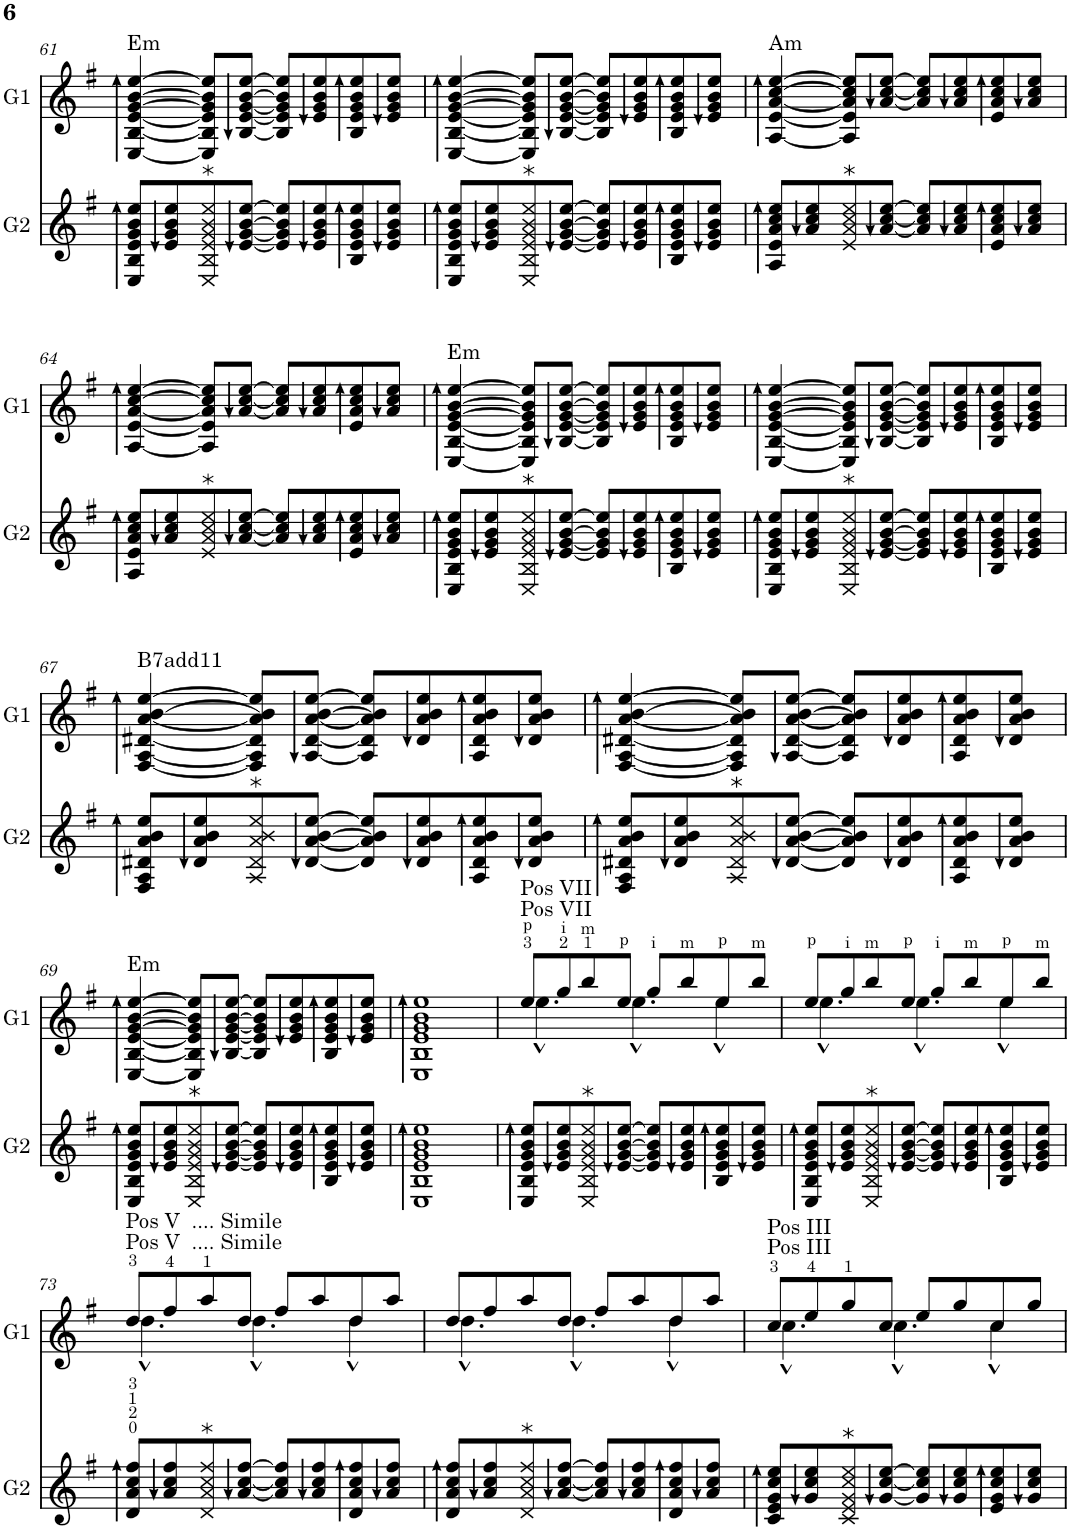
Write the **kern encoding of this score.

**kern	**kern
*part2	*part1
*staff2	*staff1
*I"G2	*I"G1
*I'G2	*I'G1
!!LO:PB:g=z
*clefG2	*clefG2
*Trd7c12	*Trd7c12
*k[f#]	*k[f#]
*M4/4	*M4/4
=61	=61
!	!LO:TX:a:t=Em
8E/ 8B/ 8e/ 8g/ 8b/ 8ee/L	[4E/ [4B/ [4e/ [4g/ [4b/ [4ee/
8e/ 8g/ 8b/ 8ee/	.
8E/ 8B/ 8e/ 8g/ 8b/ 8ee/	8E/] 8B/] 8e/] 8g/] 8b/] 8ee/]L
[8e/ [8g/ [8b/ [8ee/J	[8B/ [8e/ [8g/ [8b/ [8ee/J
8e/] 8g/] 8b/] 8ee/]L	8B/] 8e/] 8g/] 8b/] 8ee/]L
8e/ 8g/ 8b/ 8ee/	8e/ 8g/ 8b/ 8ee/
8B/ 8e/ 8g/ 8b/ 8ee/	8B/ 8e/ 8g/ 8b/ 8ee/
8e/ 8g/ 8b/ 8ee/J	8e/ 8g/ 8b/ 8ee/J
=62	=62
8E/ 8B/ 8e/ 8g/ 8b/ 8ee/L	[4E/ [4B/ [4e/ [4g/ [4b/ [4ee/
8e/ 8g/ 8b/ 8ee/	.
8E/ 8B/ 8e/ 8g/ 8b/ 8ee/	8E/] 8B/] 8e/] 8g/] 8b/] 8ee/]L
[8e/ [8g/ [8b/ [8ee/J	[8B/ [8e/ [8g/ [8b/ [8ee/J
8e/] 8g/] 8b/] 8ee/]L	8B/] 8e/] 8g/] 8b/] 8ee/]L
8e/ 8g/ 8b/ 8ee/	8e/ 8g/ 8b/ 8ee/
8B/ 8e/ 8g/ 8b/ 8ee/	8B/ 8e/ 8g/ 8b/ 8ee/
8e/ 8g/ 8b/ 8ee/J	8e/ 8g/ 8b/ 8ee/J
=63	=63
!	!LO:TX:a:t=Am
8A/ 8e/ 8a/ 8cc/ 8ee/L	[4A/ [4e/ [4a/ [4cc/ [4ee/
8a/ 8cc/ 8ee/	.
8e/ 8a/ 8cc/ 8ee/	8A/] 8e/] 8a/] 8cc/] 8ee/]L
[8a/ [8cc/ [8ee/J	[8a/ [8cc/ [8ee/J
8a/] 8cc/] 8ee/]L	8a/] 8cc/] 8ee/]L
8a/ 8cc/ 8ee/	8a/ 8cc/ 8ee/
8e/ 8a/ 8cc/ 8ee/	8e/ 8a/ 8cc/ 8ee/
8a/ 8cc/ 8ee/J	8a/ 8cc/ 8ee/J
!!LO:LB:g=z
=64	=64
8A/ 8e/ 8a/ 8cc/ 8ee/L	[4A/ [4e/ [4a/ [4cc/ [4ee/
8a/ 8cc/ 8ee/	.
8e/ 8a/ 8cc/ 8ee/	8A/] 8e/] 8a/] 8cc/] 8ee/]L
[8a/ [8cc/ [8ee/J	[8a/ [8cc/ [8ee/J
8a/] 8cc/] 8ee/]L	8a/] 8cc/] 8ee/]L
8a/ 8cc/ 8ee/	8a/ 8cc/ 8ee/
8e/ 8a/ 8cc/ 8ee/	8e/ 8a/ 8cc/ 8ee/
8a/ 8cc/ 8ee/J	8a/ 8cc/ 8ee/J
=65	=65
!	!LO:TX:a:t=Em
8E/ 8B/ 8e/ 8g/ 8b/ 8ee/L	[4E/ [4B/ [4e/ [4g/ [4b/ [4ee/
8e/ 8g/ 8b/ 8ee/	.
8E/ 8B/ 8e/ 8g/ 8b/ 8ee/	8E/] 8B/] 8e/] 8g/] 8b/] 8ee/]L
[8e/ [8g/ [8b/ [8ee/J	[8B/ [8e/ [8g/ [8b/ [8ee/J
8e/] 8g/] 8b/] 8ee/]L	8B/] 8e/] 8g/] 8b/] 8ee/]L
8e/ 8g/ 8b/ 8ee/	8e/ 8g/ 8b/ 8ee/
8B/ 8e/ 8g/ 8b/ 8ee/	8B/ 8e/ 8g/ 8b/ 8ee/
8e/ 8g/ 8b/ 8ee/J	8e/ 8g/ 8b/ 8ee/J
=66	=66
8E/ 8B/ 8e/ 8g/ 8b/ 8ee/L	[4E/ [4B/ [4e/ [4g/ [4b/ [4ee/
8e/ 8g/ 8b/ 8ee/	.
8E/ 8B/ 8e/ 8g/ 8b/ 8ee/	8E/] 8B/] 8e/] 8g/] 8b/] 8ee/]L
[8e/ [8g/ [8b/ [8ee/J	[8B/ [8e/ [8g/ [8b/ [8ee/J
8e/] 8g/] 8b/] 8ee/]L	8B/] 8e/] 8g/] 8b/] 8ee/]L
8e/ 8g/ 8b/ 8ee/	8e/ 8g/ 8b/ 8ee/
8B/ 8e/ 8g/ 8b/ 8ee/	8B/ 8e/ 8g/ 8b/ 8ee/
8e/ 8g/ 8b/ 8ee/J	8e/ 8g/ 8b/ 8ee/J
!!LO:LB:g=z
=67	=67
!	!LO:TX:a:t=B7add11
8F#/ 8A/ 8d#X/ 8a/ 8b/ 8ee/L	[4F#/ [4A/ [4d#X/ [4a/ [4b/ [4ee/
8d#/ 8a/ 8b/ 8ee/	.
8A/ 8d#/ 8a/ 8b/ 8ee/	8F#/] 8A/] 8d#/] 8a/] 8b/] 8ee/]L
[8d#/ [8a/ [8b/ [8ee/J	[8A/ [8d#/ [8a/ [8b/ [8ee/J
8d#/] 8a/] 8b/] 8ee/]L	8A/] 8d#/] 8a/] 8b/] 8ee/]L
8d#/ 8a/ 8b/ 8ee/	8d#/ 8a/ 8b/ 8ee/
8A/ 8d#/ 8a/ 8b/ 8ee/	8A/ 8d#/ 8a/ 8b/ 8ee/
8d#/ 8a/ 8b/ 8ee/J	8d#/ 8a/ 8b/ 8ee/J
=68	=68
8F#/ 8A/ 8d#X/ 8a/ 8b/ 8ee/L	[4F#/ [4A/ [4d#X/ [4a/ [4b/ [4ee/
8d#/ 8a/ 8b/ 8ee/	.
8A/ 8d#/ 8a/ 8b/ 8ee/	8F#/] 8A/] 8d#/] 8a/] 8b/] 8ee/]L
[8d#/ [8a/ [8b/ [8ee/J	[8A/ [8d#/ [8a/ [8b/ [8ee/J
8d#/] 8a/] 8b/] 8ee/]L	8A/] 8d#/] 8a/] 8b/] 8ee/]L
8d#/ 8a/ 8b/ 8ee/	8d#/ 8a/ 8b/ 8ee/
8A/ 8d#/ 8a/ 8b/ 8ee/	8A/ 8d#/ 8a/ 8b/ 8ee/
8d#/ 8a/ 8b/ 8ee/J	8d#/ 8a/ 8b/ 8ee/J
!!LO:LB:g=z
=69	=69
!	!LO:TX:a:t=Em
8E/ 8B/ 8e/ 8g/ 8b/ 8ee/L	[4E/ [4B/ [4e/ [4g/ [4b/ [4ee/
8e/ 8g/ 8b/ 8ee/	.
8E/ 8B/ 8e/ 8g/ 8b/ 8ee/	8E/] 8B/] 8e/] 8g/] 8b/] 8ee/]L
[8e/ [8g/ [8b/ [8ee/J	[8B/ [8e/ [8g/ [8b/ [8ee/J
8e/] 8g/] 8b/] 8ee/]L	8B/] 8e/] 8g/] 8b/] 8ee/]L
8e/ 8g/ 8b/ 8ee/	8e/ 8g/ 8b/ 8ee/
8B/ 8e/ 8g/ 8b/ 8ee/	8B/ 8e/ 8g/ 8b/ 8ee/
8e/ 8g/ 8b/ 8ee/J	8e/ 8g/ 8b/ 8ee/J
=70	=70
1E 1B 1e 1g 1b 1ee	1E 1B 1e 1g 1b 1ee
=71	=71
*	*^
!	!LO:TX:a:t=Pos VII	!
!	!LO:TX:a:t=Pos VII	!
8E/ 8B/ 8e/ 8g/ 8b/ 8ee/L	8ee/L	4.ee^^\
8e/ 8g/ 8b/ 8ee/	8gg/	.
8E/ 8B/ 8e/ 8g/ 8b/ 8ee/	8bb/	.
[8e/ [8g/ [8b/ [8ee/J	8ee/J	4.ee^^\
8e/] 8g/] 8b/] 8ee/]L	8gg/L	.
8e/ 8g/ 8b/ 8ee/	8bb/	.
8B/ 8e/ 8g/ 8b/ 8ee/	8ee/	4ee^^\
8e/ 8g/ 8b/ 8ee/J	8bb/J	.
=72	=72	=72
8E/ 8B/ 8e/ 8g/ 8b/ 8ee/L	8ee/L	4.ee^^\
8e/ 8g/ 8b/ 8ee/	8gg/	.
8E/ 8B/ 8e/ 8g/ 8b/ 8ee/	8bb/	.
[8e/ [8g/ [8b/ [8ee/J	8ee/J	4.ee^^\
8e/] 8g/] 8b/] 8ee/]L	8gg/L	.
8e/ 8g/ 8b/ 8ee/	8bb/	.
8B/ 8e/ 8g/ 8b/ 8ee/	8ee/	4ee^^\
8e/ 8g/ 8b/ 8ee/J	8bb/J	.
!!LO:LB:g=z	!!
=73	=73	=73
!	!LO:TX:a:t=Pos V  .... Simile	!
!	!LO:TX:a:t=Pos V  .... Simile	!
8d/ 8a/ 8cc/ 8ff#/L	8dd/L	4.dd^^\
8a/ 8cc/ 8ff#/	8ff#/	.
8d/ 8a/ 8cc/ 8ff#/	8aa/	.
[8a/ [8cc/ [8ff#/J	8dd/J	4.dd^^\
8a/] 8cc/] 8ff#/]L	8ff#/L	.
8a/ 8cc/ 8ff#/	8aa/	.
8d/ 8a/ 8cc/ 8ff#/	8dd/	4dd^^\
8a/ 8cc/ 8ff#/J	8aa/J	.
=74	=74	=74
8d/ 8a/ 8cc/ 8ff#/L	8dd/L	4.dd^^\
8a/ 8cc/ 8ff#/	8ff#/	.
8d/ 8a/ 8cc/ 8ff#/	8aa/	.
[8a/ [8cc/ [8ff#/J	8dd/J	4.dd^^\
8a/] 8cc/] 8ff#/]L	8ff#/L	.
8a/ 8cc/ 8ff#/	8aa/	.
8d/ 8a/ 8cc/ 8ff#/	8dd/	4dd^^\
8a/ 8cc/ 8ff#/J	8aa/J	.
=75	=75	=75
!	!LO:TX:a:t=Pos III	!
!	!LO:TX:a:t=Pos III	!
8c/ 8e/ 8g/ 8cc/ 8ee/L	8cc/L	4.cc^^\
8g/ 8cc/ 8ee/	8ee/	.
8c/ 8e/ 8g/ 8cc/ 8ee/	8gg/	.
[8g/ [8cc/ [8ee/J	8cc/J	4.cc^^\
8g/] 8cc/] 8ee/]L	8ee/L	.
8g/ 8cc/ 8ee/	8gg/	.
8e/ 8g/ 8cc/ 8ee/	8cc/	4cc^^\
8g/ 8cc/ 8ee/J	8gg/J	.
*	*v	*v
=	=
*-	*-
